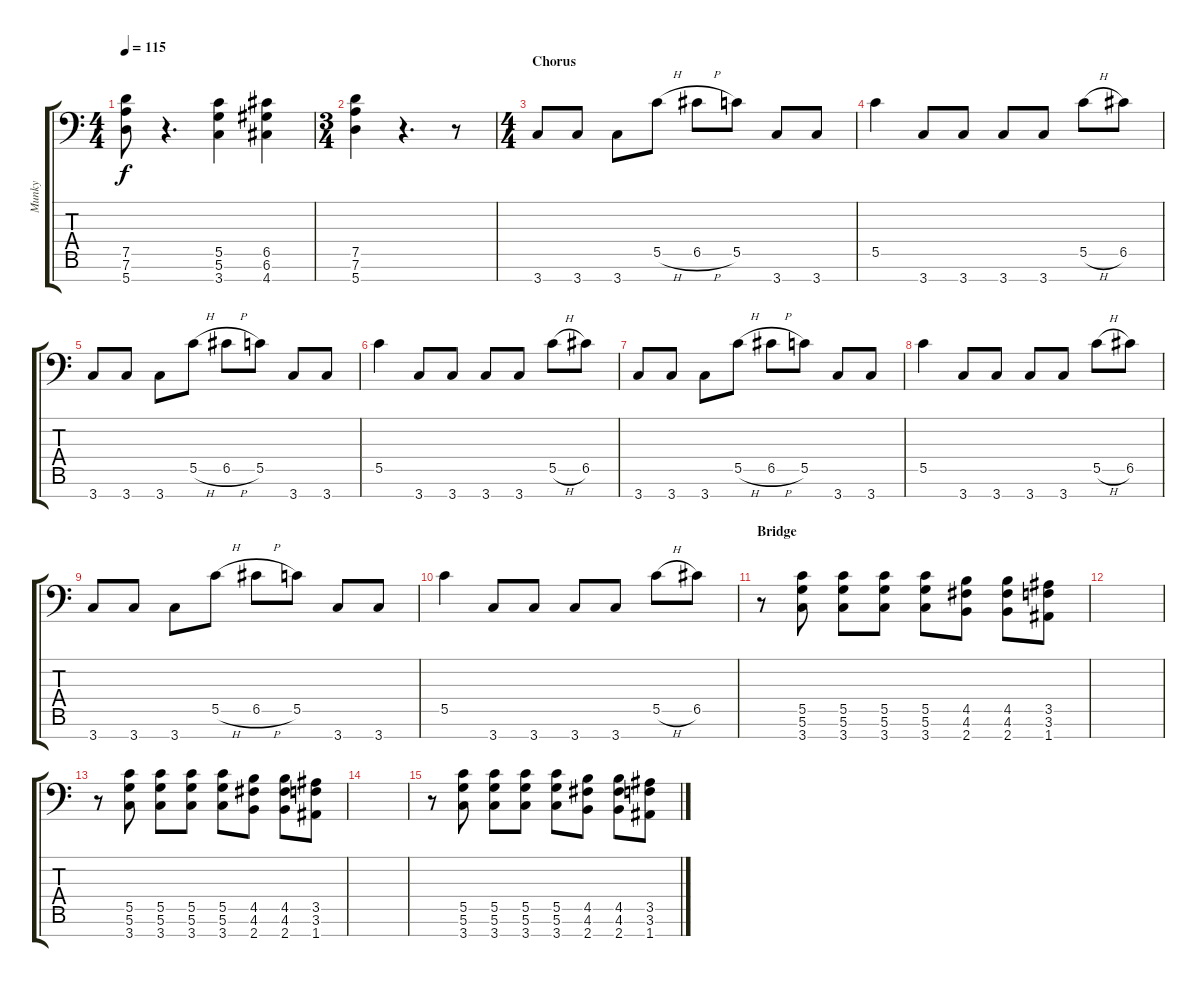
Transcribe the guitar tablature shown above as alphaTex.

\track ("Munky" "Munky") {instrument distortionguitar}
\staff {score tabs}
\tuning (D4 A3 F3 C3 G2 D2 A1) {hide}
\ts (4 4)
\tempo 115
\clef f4
\ks c
(7.5{t} 7.6{t} 5.7{t}).8{dy f} r.4{d} (5.5 5.6 3.7).4 (6.5 6.6 4.7).4 |
\ts (3 4)
(7.5 7.6 5.7).4 r.4{d} r.8 |
\ts (4 4)
\section ("" "Chorus")
3.7.8 3.7.8 3.7.8 5.5{h}.8 6.5{h}.8 5.5.8 3.7.8 3.7.8 |
5.5.4 3.7.8 3.7.8 3.7.8 3.7.8 5.5{h}.8 6.5.8 |
3.7.8 3.7.8 3.7.8 5.5{h}.8 6.5{h}.8 5.5.8 3.7.8 3.7.8 |
5.5.4 3.7.8 3.7.8 3.7.8 3.7.8 5.5{h}.8 6.5.8 |
3.7.8 3.7.8 3.7.8 5.5{h}.8 6.5{h}.8 5.5.8 3.7.8 3.7.8 |
5.5.4 3.7.8 3.7.8 3.7.8 3.7.8 5.5{h}.8 6.5.8 |
3.7.8 3.7.8 3.7.8 5.5{h}.8 6.5{h}.8 5.5.8 3.7.8 3.7.8 |
5.5.4 3.7.8 3.7.8 3.7.8 3.7.8 5.5{h}.8 6.5.8 |
\section ("" "Bridge")
r.8 (5.5 5.6 3.7).8 (5.5 5.6 3.7).8 (5.5 5.6 3.7).8 (5.5 5.6 3.7).8 (4.5 4.6 2.7).8 (4.5 4.6 2.7).8 (3.5 3.6 1.7).8 |
|
r.8 (5.5 5.6 3.7).8 (5.5 5.6 3.7).8 (5.5 5.6 3.7).8 (5.5 5.6 3.7).8 (4.5 4.6 2.7).8 (4.5 4.6 2.7).8 (3.5 3.6 1.7).8 |
|
r.8 (5.5 5.6 3.7).8 (5.5 5.6 3.7).8 (5.5 5.6 3.7).8 (5.5 5.6 3.7).8 (4.5 4.6 2.7).8 (4.5 4.6 2.7).8 (3.5 3.6 1.7).8
